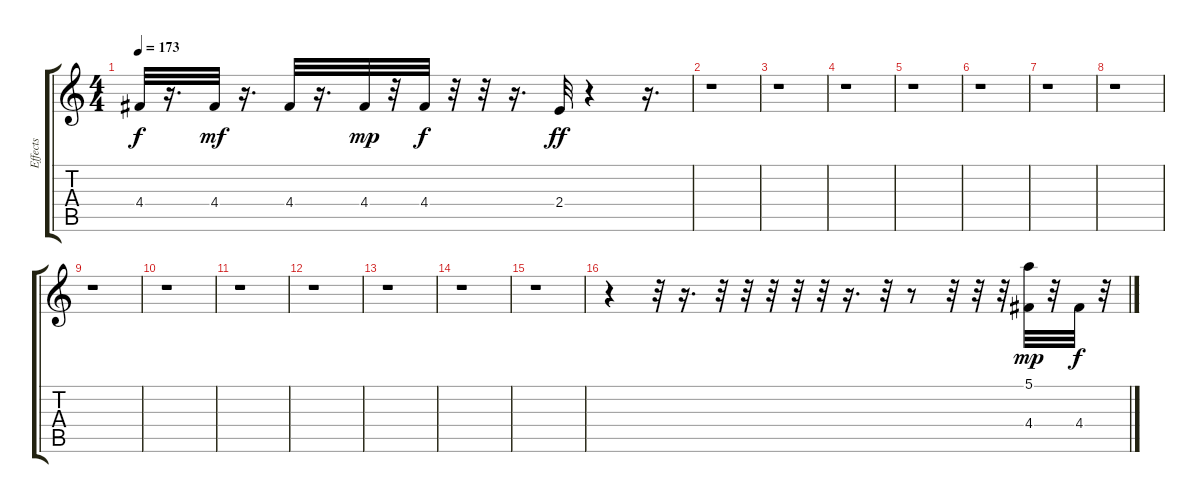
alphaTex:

\track ("Effects" "Effects") {instrument acousticguitarsteel}
\staff {score tabs}
\tuning (E4 B3 G3 D3 A2 E2) {hide}
\ts (4 4)
\tempo 173
\clef g2
\ks c
4.4.32{dy f} r.16{d} 4.4.32{dy mf} r.16{d} 4.4.32 r.16{d} 4.4.32{dy mp} r.32 4.4.32{dy f} r.32 r.32 r.16{d} 2.4.32{dy ff} r.4 r.16{d} |
r.1 |
r.1 |
r.1 |
r.1 |
r.1 |
r.1 |
r.1 |
r.1 |
r.1 |
r.1 |
r.1 |
r.1 |
r.1 |
r.1 |
r.4 r.32 r.16{d} r.32 r.32 r.32 r.32 r.32 r.16{d} r.32 r.8 r.32 r.32 r.32 (5.1 4.4).32{dy mp} r.32 4.4.32{dy f} r.32
